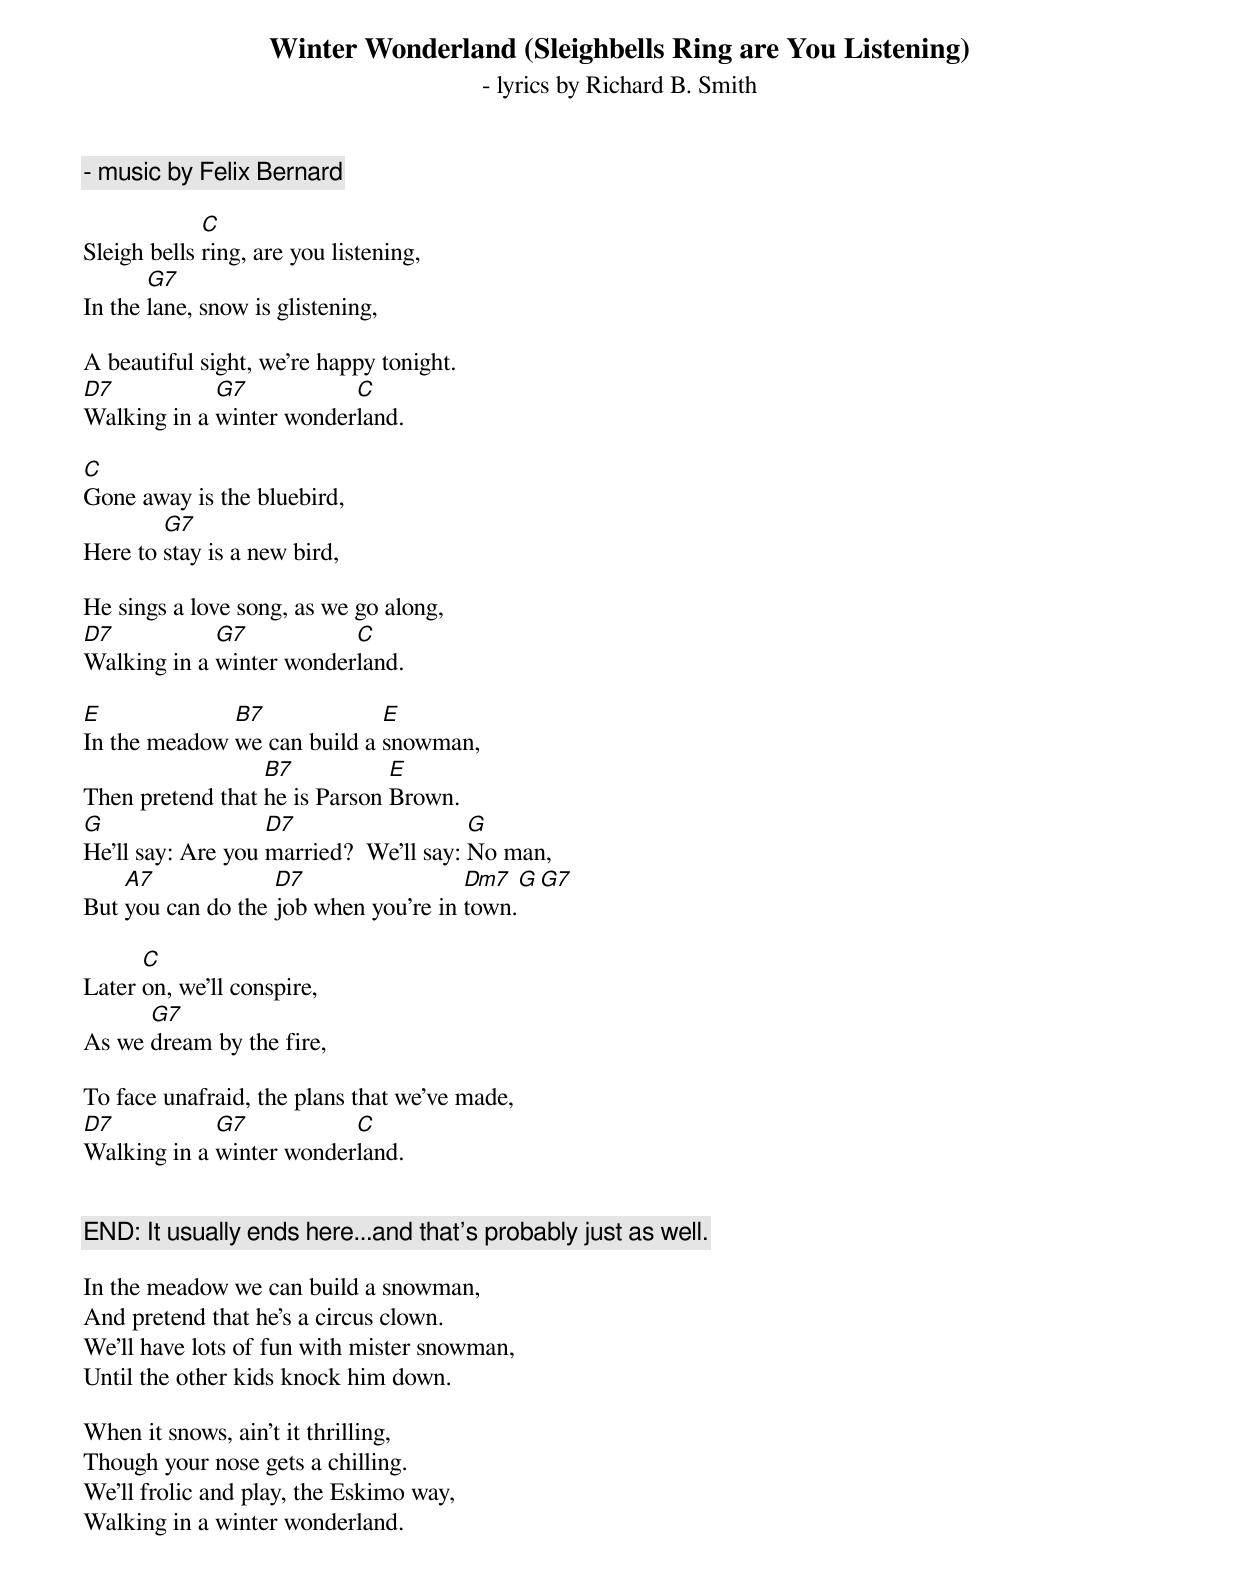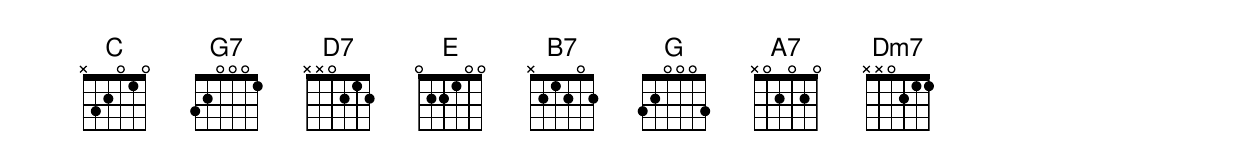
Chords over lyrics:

Winter Wonderland (Sleighbells Ring are You Listening)
 - lyrics by Richard B. Smith
 - music by Felix Bernard
 - chords 3 half-steps down from Warner Bros 120 Best Known Christmas Songs

             C
Sleigh bells ring, are you listening,
       G7
In the lane, snow is glistening,

A beautiful sight, we're happy tonight.
D7           G7           C
Walking in a winter wonderland.

C
Gone away is the bluebird,
        G7
Here to stay is a new bird,

He sings a love song, as we go along,
D7           G7           C
Walking in a winter wonderland.

E             B7             E
In the meadow we can build a snowman,
                  B7           E
Then pretend that he is Parson Brown.
G                  D7                   G
He'll say: Are you married?  We'll say: No man,
    A7             D7                 Dm7  G  G7
But you can do the job when you're in town.

      C
Later on, we'll conspire,
      G7
As we dream by the fire,

To face unafraid, the plans that we've made,
D7           G7           C
Walking in a winter wonderland.


[END: It usually ends here...and that's probably just as well.]

In the meadow we can build a snowman,
And pretend that he's a circus clown.
We'll have lots of fun with mister snowman,
Until the other kids knock him down.

When it snows, ain't it thrilling,
Though your nose gets a chilling.
We'll frolic and play, the Eskimo way,
Walking in a winter wonderland.
